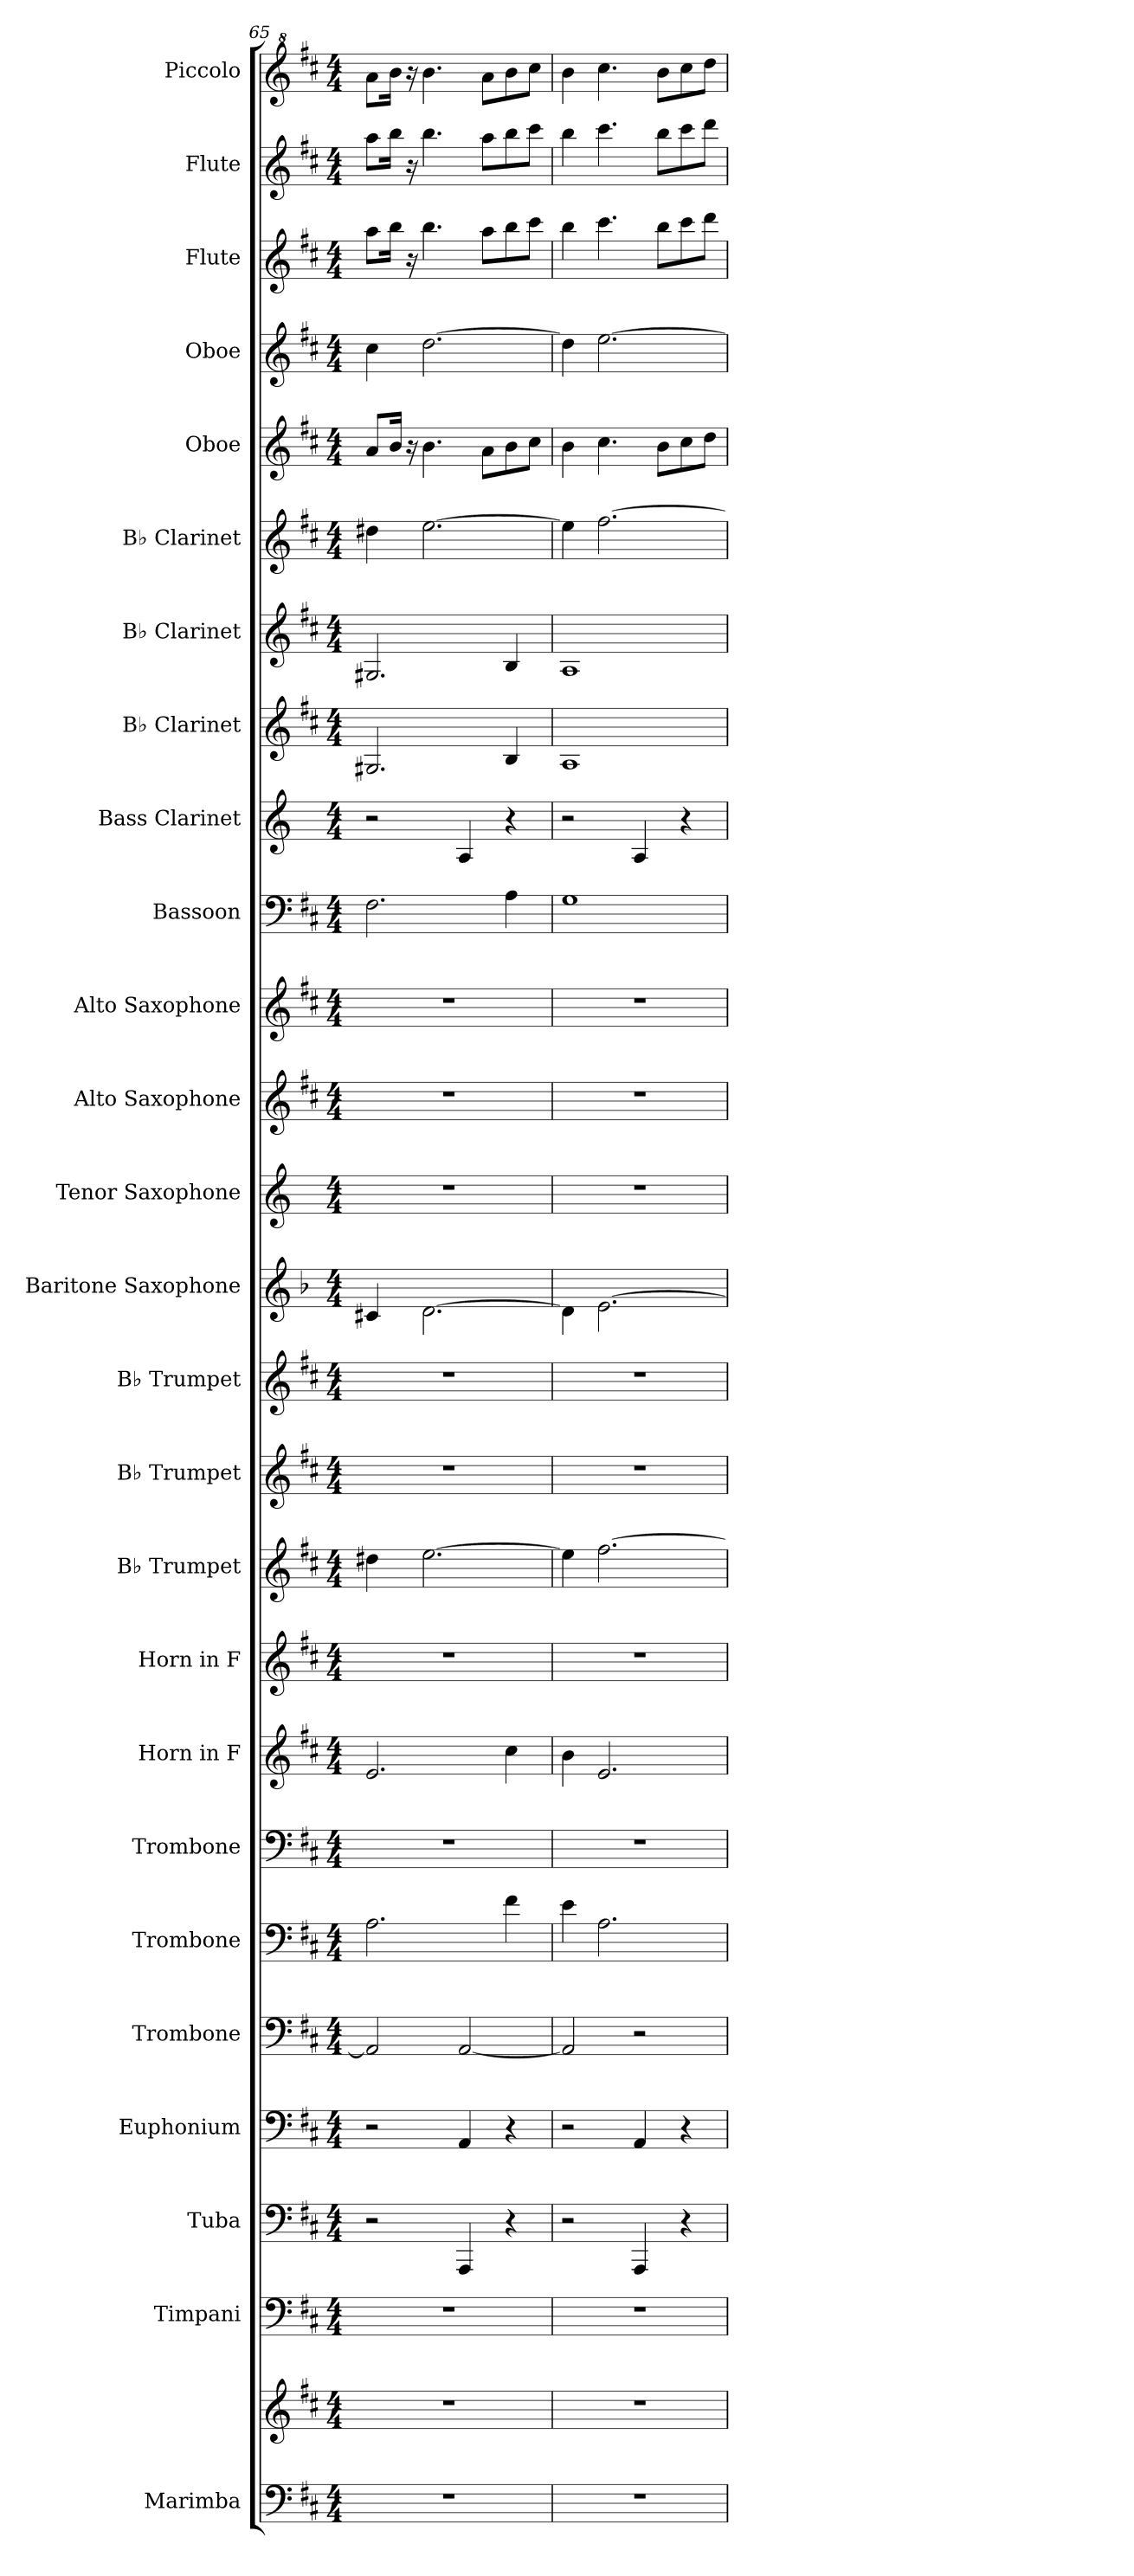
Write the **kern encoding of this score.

**kern	**kern	**kern	**kern	**kern	**kern	**kern	**kern	**kern	**kern	**kern	**kern	**kern	**kern	**kern	**kern	**kern	**kern	**kern	**kern	**kern	**kern	**kern	**kern	**kern	**kern	**kern
*part26	*part26	*part25	*part24	*part23	*part22	*part21	*part20	*part19	*part18	*part17	*part16	*part15	*part14	*part13	*part12	*part11	*part10	*part9	*part8	*part7	*part6	*part5	*part4	*part3	*part2	*part1
*staff27	*staff26	*staff25	*staff24	*staff23	*staff22	*staff21	*staff20	*staff19	*staff18	*staff17	*staff16	*staff15	*staff14	*staff13	*staff12	*staff11	*staff10	*staff9	*staff8	*staff7	*staff6	*staff5	*staff4	*staff3	*staff2	*staff1
*I"Marimba	*	*I"Timpani	*I"Tuba	*I"Euphonium	*I"Trombone	*I"Trombone	*I"Trombone	*I"Horn in F	*I"Horn in F	*I"B♭ Trumpet	*I"B♭ Trumpet	*I"B♭ Trumpet	*I"Baritone Saxophone	*I"Tenor Saxophone	*I"Alto Saxophone	*I"Alto Saxophone	*I"Bassoon	*I"Bass Clarinet	*I"B♭ Clarinet	*I"B♭ Clarinet	*I"B♭ Clarinet	*I"Oboe	*I"Oboe	*I"Flute	*I"Flute	*I"Piccolo
*I'Mrm.	*	*I'Timp.	*I'Tba.	*I'Euph.	*I'Tbn.	*I'Tbn.	*I'Tbn.	*	*	*I'B♭ Tpt.	*I'B♭ Tpt.	*I'B♭ Tpt.	*I'Bar. Sax.	*I'T. Sax.	*I'A. Sax.	*I'A. Sax.	*I'Bsn.	*I'B. Cl.	*I'B♭ Cl.	*I'B♭ Cl.	*I'B♭ Cl.	*I'Ob.	*I'Ob.	*I'Fl.	*I'Fl.	*I'Picc.
*clefF4	*clefG2	*clefF4	*clefF4	*clefF4	*clefF4	*clefF4	*clefF4	*clefG2	*clefG2	*clefG2	*clefG2	*clefG2	*clefG2	*clefG2	*clefG2	*clefG2	*clefF4	*clefG2	*clefG2	*clefG2	*clefG2	*clefG2	*clefG2	*clefG2	*clefG2	*clefG^2
*	*	*	*	*	*	*	*	*ITrd4c7	*ITrd4c7	*ITrd1c2	*ITrd1c2	*ITrd1c2	*ITrd12c21	*ITrd8c14	*ITrd5c9	*ITrd5c9	*	*ITrd8c14	*ITrd1c2	*ITrd1c2	*ITrd1c2	*	*	*	*	*ITrd-7c-12
*k[f#c#]	*k[f#c#]	*k[f#c#]	*k[f#c#]	*k[f#c#]	*k[f#c#]	*k[f#c#]	*k[f#c#]	*k[f#]	*k[f#]	*k[]	*k[]	*k[]	*k[b-]	*k[]	*k[b-]	*k[b-]	*k[f#c#]	*k[]	*k[]	*k[]	*k[]	*k[f#c#]	*k[f#c#]	*k[f#c#]	*k[f#c#]	*k[f#c#]
*M4/4	*M4/4	*M4/4	*M4/4	*M4/4	*M4/4	*M4/4	*M4/4	*M4/4	*M4/4	*M4/4	*M4/4	*M4/4	*M4/4	*M4/4	*M4/4	*M4/4	*M4/4	*M4/4	*M4/4	*M4/4	*M4/4	*M4/4	*M4/4	*M4/4	*M4/4	*M4/4
=65	=65	=65	=65	=65	=65	=65	=65	=65	=65	=65	=65	=65	=65	=65	=65	=65	=65	=65	=65	=65	=65	=65	=65	=65	=65	=65
1r	1r	1r	2r	2r	2AA/]	2.A\	1r	2.A/	1r	4cc#X\	1r	1r	4C#X/	1r	1r	1r	2.F#\	2r	2.F#X/	2.F#X/	4cc#X\	8a/L	4cc#\	8aa\L	8aa\L	8aaa\L
.	.	.	.	.	.	.	.	.	.	.	.	.	.	.	.	.	.	.	.	.	.	16b/Jk	.	16bb\Jk	16bb\Jk	16bbb\Jk
.	.	.	.	.	.	.	.	.	.	.	.	.	.	.	.	.	.	.	.	.	.	16r	.	16r	16r	16r
.	.	.	.	.	.	.	.	.	.	[2.dd\	.	.	[2.D\	.	.	.	.	.	.	.	[2.dd\	4.b\	[2.dd\	4.bb\	4.bb\	4.bbb\
.	.	.	4AAA/	4AA/	[2AA/	.	.	.	.	.	.	.	.	.	.	.	.	4AA/	.	.	.	.	.	.	.	.
.	.	.	.	.	.	.	.	.	.	.	.	.	.	.	.	.	.	.	.	.	.	8a\L	.	8aa\L	8aa\L	8aaa\L
.	.	.	4r	4r	.	4f#\	.	4f#\	.	.	.	.	.	.	.	.	4A\	4r	4A/	4A/	.	8b\	.	8bb\	8bb\	8bbb\
.	.	.	.	.	.	.	.	.	.	.	.	.	.	.	.	.	.	.	.	.	.	8cc#\J	.	8ccc#\J	8ccc#\J	8cccc#\J
=66	=66	=66	=66	=66	=66	=66	=66	=66	=66	=66	=66	=66	=66	=66	=66	=66	=66	=66	=66	=66	=66	=66	=66	=66	=66	=66
1r	1r	1r	2r	2r	2AA/]	4e\	1r	4e\	1r	4dd\]	1r	1r	4D\]	1r	1r	1r	1G	2r	1G	1G	4dd\]	4b\	4dd\]	4bb\	4bb\	4bbb\
.	.	.	.	.	.	2.A\	.	2.A/	.	[2.ee\	.	.	[2.E\	.	.	.	.	.	.	.	[2.ee\	4.cc#\	[2.ee\	4.ccc#\	4.ccc#\	4.cccc#\
.	.	.	4AAA/	4AA/	2r	.	.	.	.	.	.	.	.	.	.	.	.	4AA/	.	.	.	.	.	.	.	.
.	.	.	.	.	.	.	.	.	.	.	.	.	.	.	.	.	.	.	.	.	.	8b\L	.	8bb\L	8bb\L	8bbb\L
.	.	.	4r	4r	.	.	.	.	.	.	.	.	.	.	.	.	.	4r	.	.	.	8cc#\	.	8ccc#\	8ccc#\	8cccc#\
.	.	.	.	.	.	.	.	.	.	.	.	.	.	.	.	.	.	.	.	.	.	8dd\J	.	8ddd\J	8ddd\J	8dddd\J
=	=	=	=	=	=	=	=	=	=	=	=	=	=	=	=	=	=	=	=	=	=	=	=	=	=	=
*-	*-	*-	*-	*-	*-	*-	*-	*-	*-	*-	*-	*-	*-	*-	*-	*-	*-	*-	*-	*-	*-	*-	*-	*-	*-	*-
